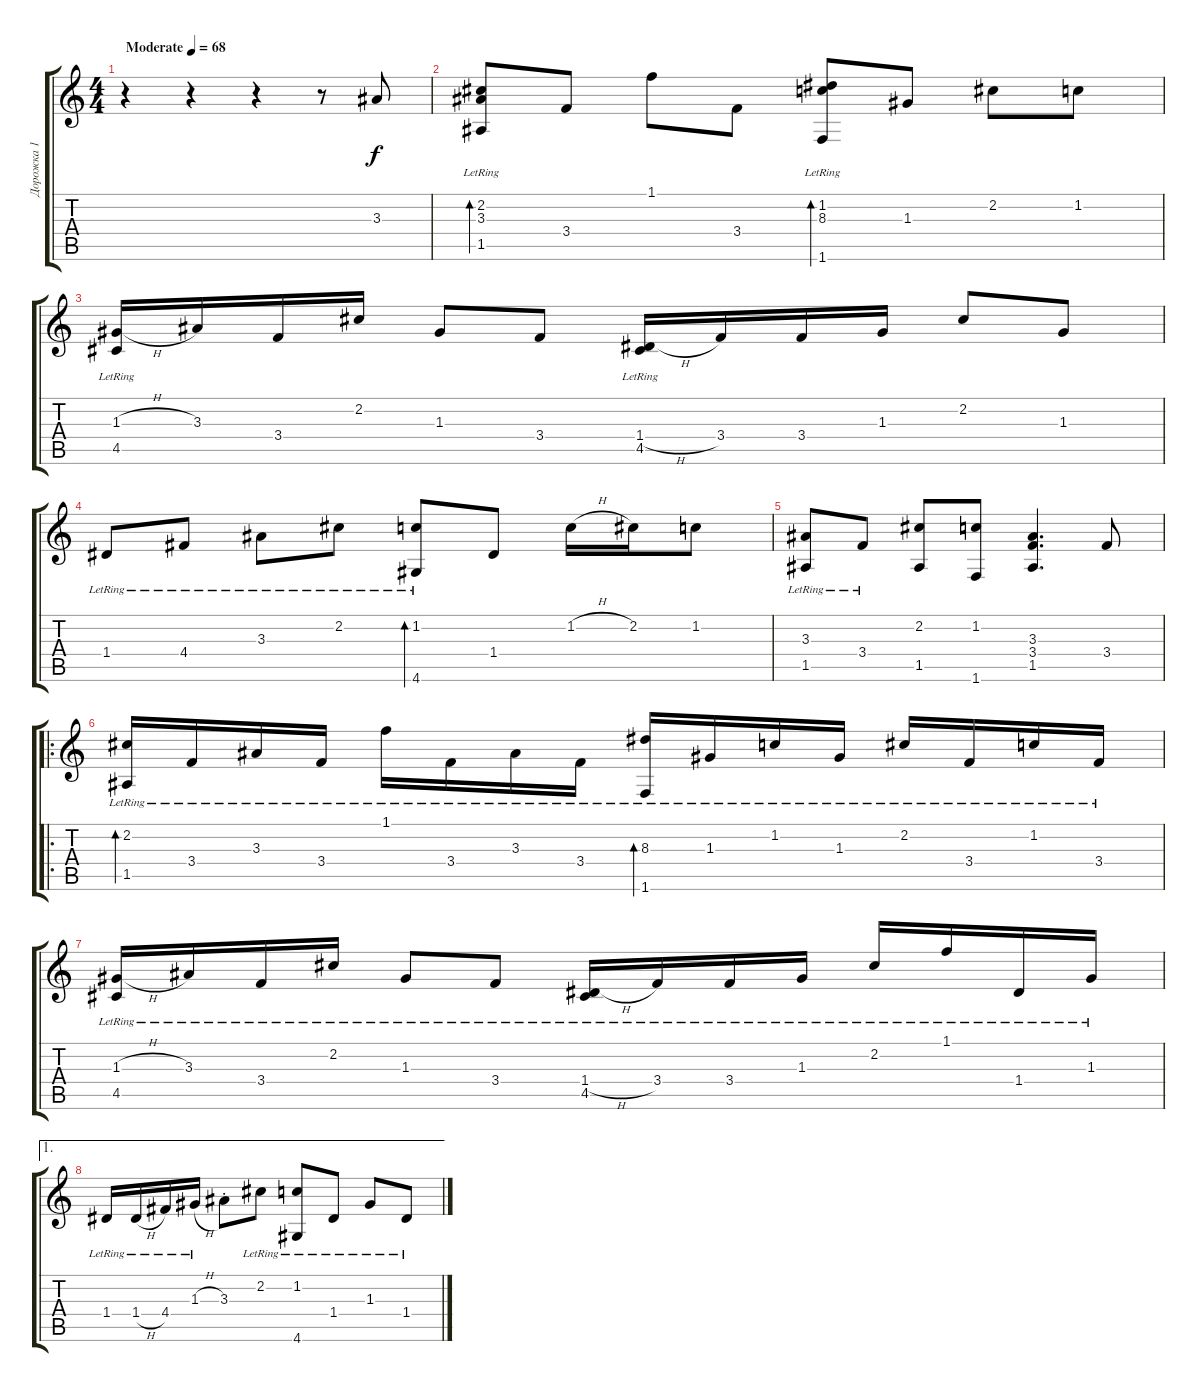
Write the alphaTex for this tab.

\track ("Дорожка 1" "Дорожка 1") {instrument acousticguitarsteel}
\staff {score tabs}
\tuning (E4 B3 G3 D3 A2 E2) {hide}
\ts (4 4)
\tempo (68 "Moderate")
\clef g2
\ks c
r.4{dy f instrument acousticguitarsteel} r.4 r.4 r.8 3.3.8 |
(2.2{lr} 3.3{lr} 1.5{lr}).8{bd 240} 3.4.8 1.1.8 3.4.8 (1.2 8.3 1.6{lr}).8{bd 240} 1.3.8 2.2.8 1.2.8 |
(1.3{h} 4.5{lr}).16 3.3.16 3.4.16 2.2.16 1.3.8 3.4.8 (1.4{h} 4.5{lr}).16 3.4.16 3.4.16 1.3.16 2.2.8 1.3.8 |
1.4{lr}.8 4.4{lr}.8 3.3{lr}.8 2.2{lr}.8 (1.2{lr} 4.6{lr}).8{bd 240} 1.4.8 1.2{h}.16 2.2.16 1.2.8 |
(3.3{lr} 1.5{lr}).8 3.4{lr}.8 (2.2 1.5).8 (1.2 1.6).8 (3.3 3.4 1.5).4{d} 3.4.8 |
\ro
(2.2{lr} 1.5{lr}).16{bd 240} 3.4{lr}.16 3.3{lr}.16 3.4{lr}.16 1.1{lr}.16 3.4{lr}.16 3.3{lr}.16 3.4{lr}.16 (8.3{lr} 1.6{lr}).16{bd 240} 1.3{lr}.16 1.2{lr}.16 1.3{lr}.16 2.2{lr}.16 3.4{lr}.16 1.2{lr}.16 3.4{lr}.16 |
(1.3{h lr} 4.5{lr}).16 3.3{lr}.16 3.4{lr}.16 2.2{lr}.16 1.3{lr}.8 3.4{lr}.8 (1.4{h lr} 4.5{lr}).16 3.4{lr}.16 3.4{lr}.16 1.3{lr}.16 2.2{lr}.16 1.1{lr}.16 1.4{lr}.16 1.3{lr}.16 |
\ae 1
1.4{lr}.16 1.4{h lr}.16 4.4{lr}.16 1.3{h lr}.16 3.3{st}.8 2.2{lr}.8 (1.2{lr} 4.6{lr}).8 1.4{lr}.8 1.3{lr}.8 1.4{lr}.8
